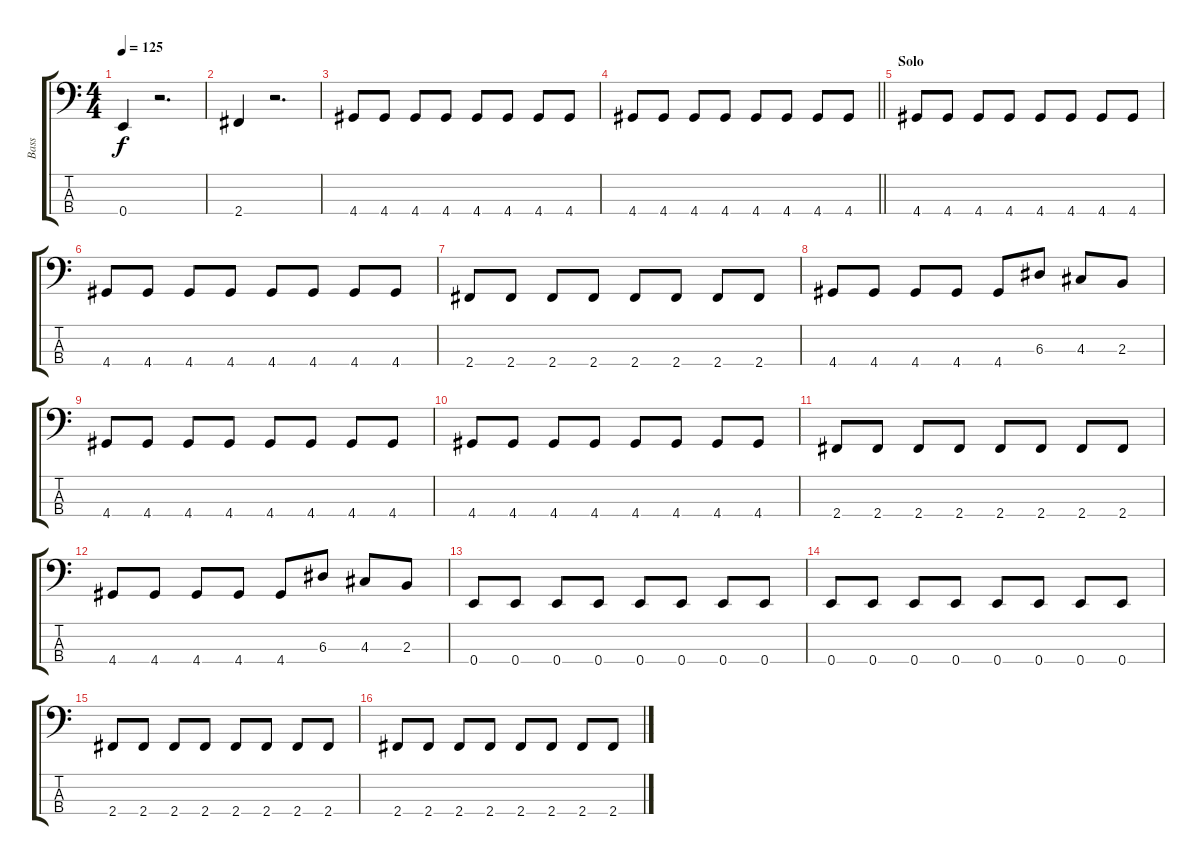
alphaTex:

\track ("Bass" "Bass") {instrument electricbassfinger}
\staff {score tabs}
\tuning (G2 D2 A1 E1) {hide}
\ts (4 4)
\tempo 125
\clef f4
\ks c
0.4.4{dy f} r.2{d} |
2.4.4 r.2{d} |
4.4.8 4.4.8 4.4.8 4.4.8 4.4.8 4.4.8 4.4.8 4.4.8 |
\barLineRight lightlight
4.4.8 4.4.8 4.4.8 4.4.8 4.4.8 4.4.8 4.4.8 4.4.8 |
\section ("" "Solo")
4.4.8 4.4.8 4.4.8 4.4.8 4.4.8 4.4.8 4.4.8 4.4.8 |
4.4.8 4.4.8 4.4.8 4.4.8 4.4.8 4.4.8 4.4.8 4.4.8 |
2.4.8 2.4.8 2.4.8 2.4.8 2.4.8 2.4.8 2.4.8 2.4.8 |
4.4.8 4.4.8 4.4.8 4.4.8 4.4.8 6.3.8 4.3.8 2.3.8 |
4.4.8 4.4.8 4.4.8 4.4.8 4.4.8 4.4.8 4.4.8 4.4.8 |
4.4.8 4.4.8 4.4.8 4.4.8 4.4.8 4.4.8 4.4.8 4.4.8 |
2.4.8 2.4.8 2.4.8 2.4.8 2.4.8 2.4.8 2.4.8 2.4.8 |
4.4.8 4.4.8 4.4.8 4.4.8 4.4.8 6.3.8 4.3.8 2.3.8 |
0.4.8 0.4.8 0.4.8 0.4.8 0.4.8 0.4.8 0.4.8 0.4.8 |
0.4.8 0.4.8 0.4.8 0.4.8 0.4.8 0.4.8 0.4.8 0.4.8 |
2.4.8 2.4.8 2.4.8 2.4.8 2.4.8 2.4.8 2.4.8 2.4.8 |
2.4.8 2.4.8 2.4.8 2.4.8 2.4.8 2.4.8 2.4.8 2.4.8
